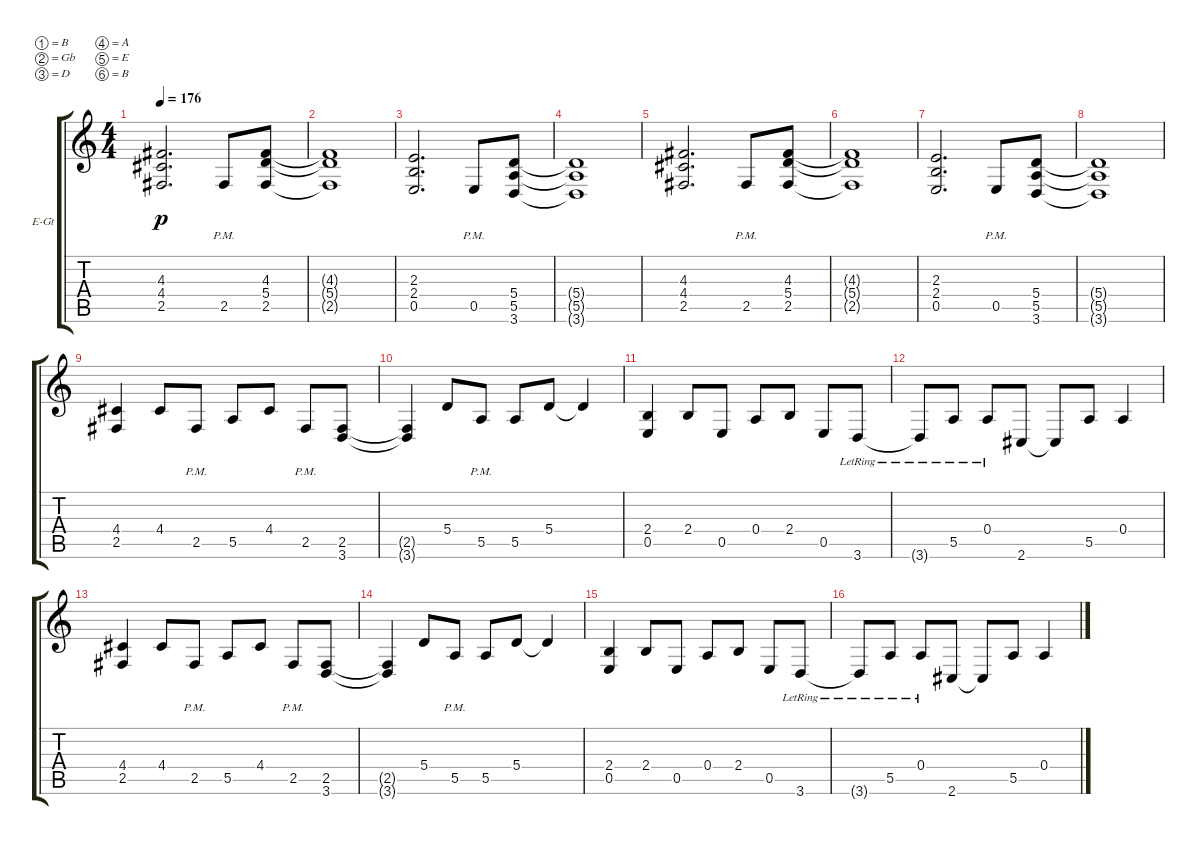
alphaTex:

\bracketExtendMode groupsimilarinstruments
\firstSystemTrackNameOrientation horizontal
\otherSystemsTrackNameOrientation horizontal
\track ("Electric Guitar 1" "E-Gt") {instrument distortionguitar}
\staff {score tabs}
\tuning (B3 Gb3 D3 A2 E2 B1)
\ts (4 4)
\tempo 176
\clef g2
\ks c
(2.5 4.4 4.3).2{d dy p} 2.5{pm}.8 (2.5 5.4 4.3).8 |
(4.3{t} 5.4{t} 2.5{t}).1 |
(0.5 2.4 2.3).2{d} 0.5{pm}.8 (5.5 5.4 3.6).8 |
(5.4{t} 5.5{t} 3.6{t}).1 |
(2.5 4.4 4.3).2{d} 2.5{pm}.8 (2.5 5.4 4.3).8 |
(4.3{t} 5.4{t} 2.5{t}).1 |
(0.5 2.4 2.3).2{d} 0.5{pm}.8 (5.5 5.4 3.6).8 |
(5.4{t} 5.5{t} 3.6{t}).1 |
(2.5 4.4).4 4.4.8 2.5{pm}.8 5.5.8 4.4.8 2.5{pm}.8 (3.6 2.5).8 |
(2.5{t} 3.6{t}).4 5.4.8 5.5{pm}.8 5.5.8 5.4.8 5.4{t}.4 |
(0.5 2.4).4 2.4.8 0.5.8 0.4.8 2.4.8 0.5.8 3.6{lr}.8 |
3.6{lr t}.8 5.5{lr}.8 0.4{lr}.8 2.6.8 2.6{t}.8 5.5.8 0.4.4 |
(2.5 4.4).4 4.4.8 2.5{pm}.8 5.5.8 4.4.8 2.5{pm}.8 (3.6 2.5).8 |
(2.5{t} 3.6{t}).4 5.4.8 5.5{pm}.8 5.5.8 5.4.8 5.4{t}.4 |
(0.5 2.4).4 2.4.8 0.5.8 0.4.8 2.4.8 0.5.8 3.6{lr}.8 |
3.6{lr t}.8 5.5{lr}.8 0.4{lr}.8 2.6.8 2.6{t}.8 5.5.8 0.4.4
